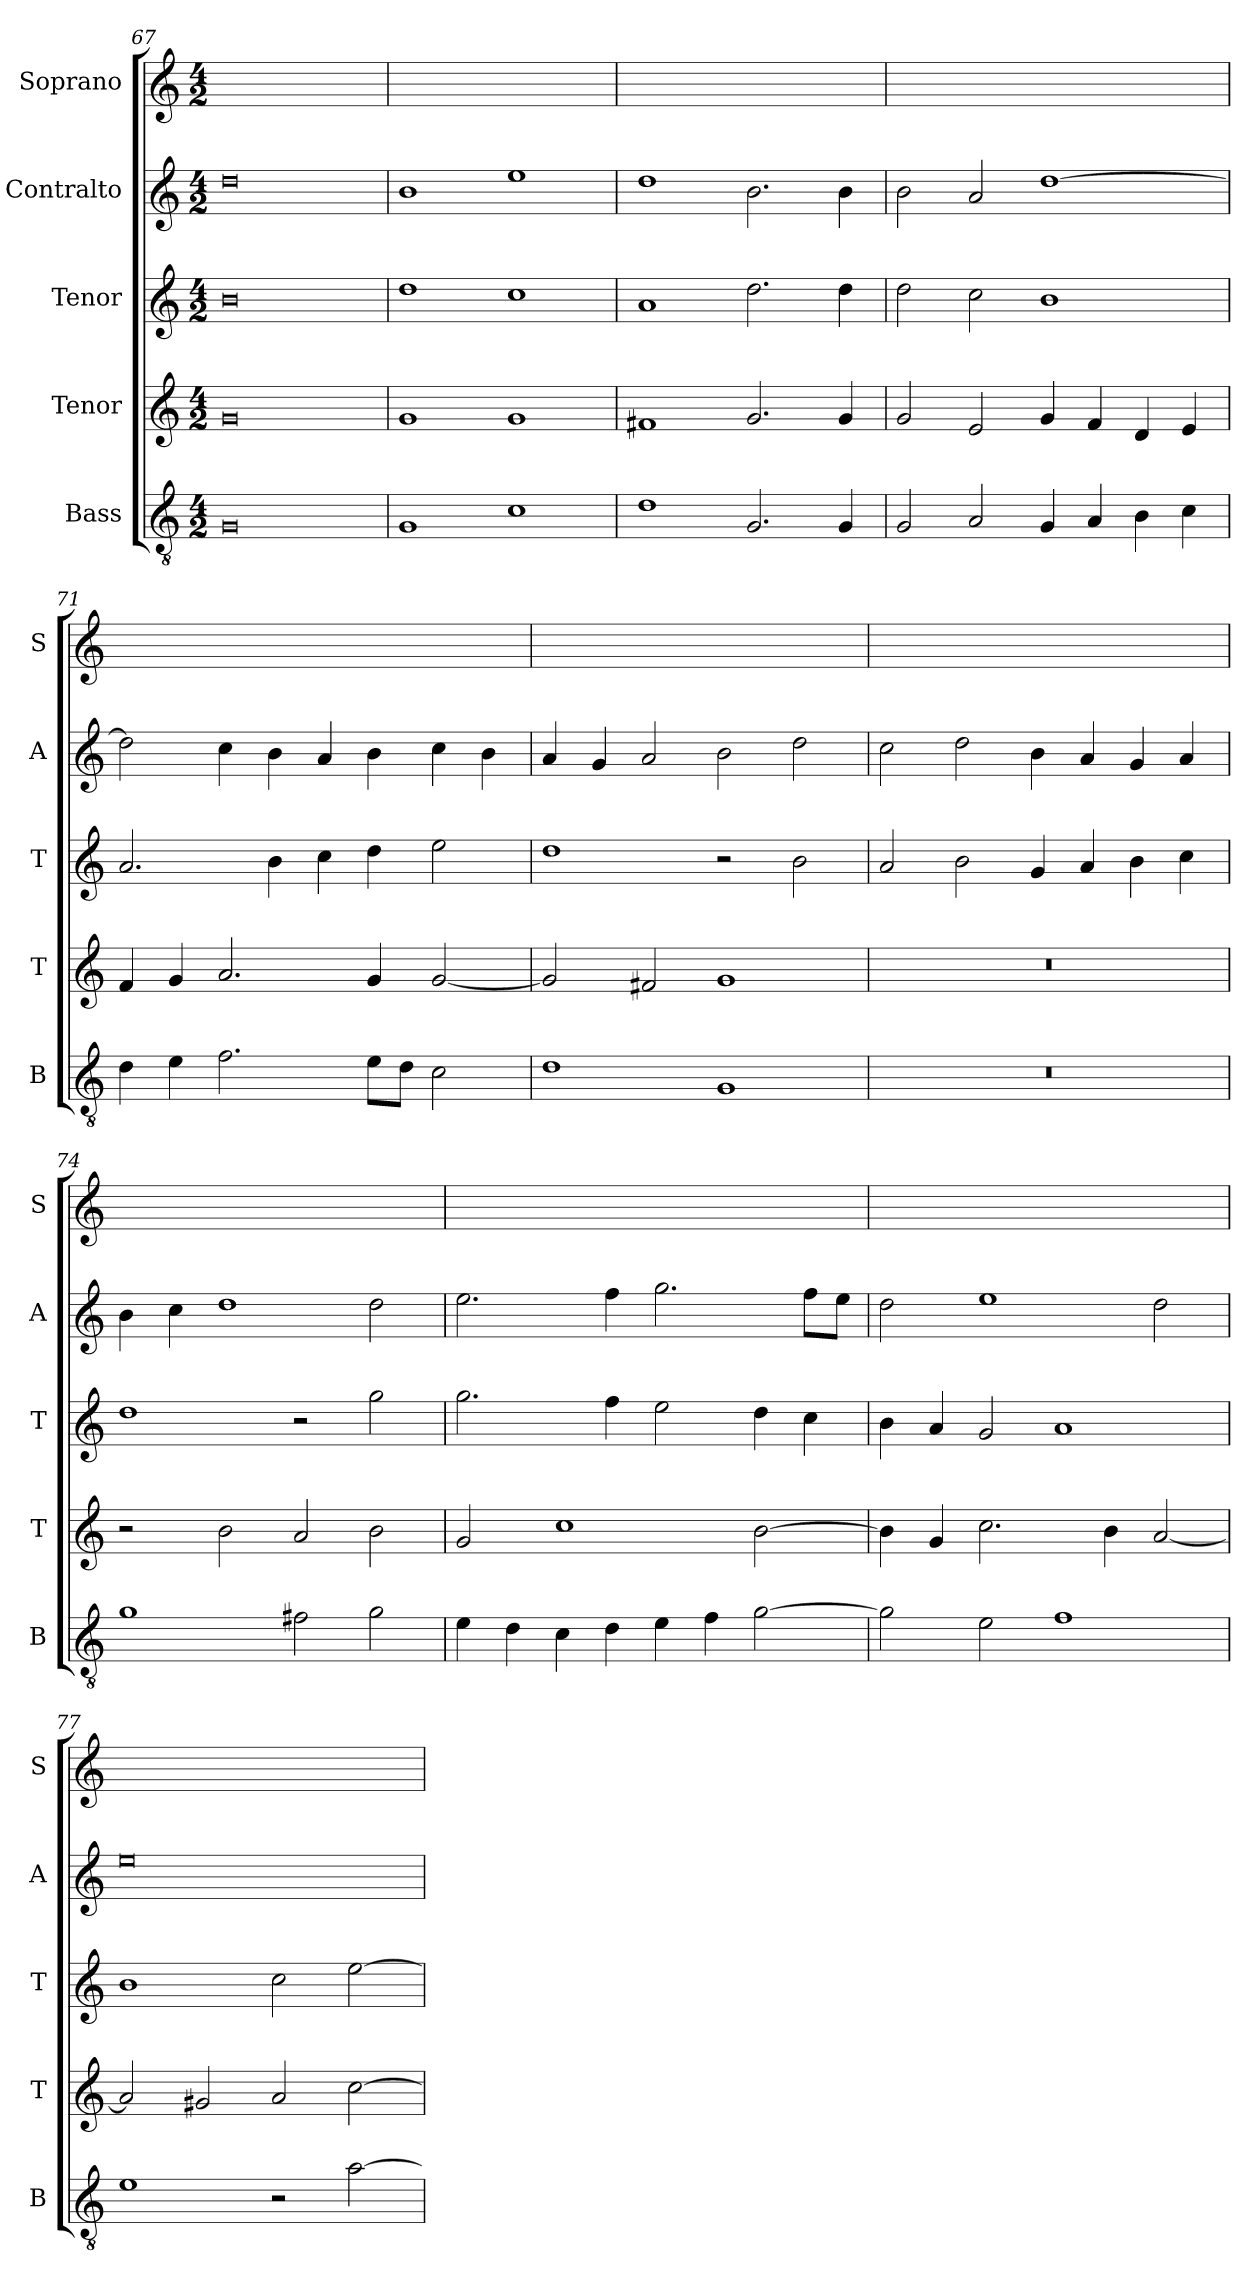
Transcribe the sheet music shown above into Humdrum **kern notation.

**kern	**kern	**kern	**kern	**kern
*part5	*part4	*part3	*part2	*part1
*staff5	*staff4	*staff3	*staff2	*staff1
*I"Bass	*I"Tenor	*I"Tenor	*I"Contralto	*I"Soprano
*I'B	*I'T	*I'T	*I'A	*I'S
*clefGv2	*clefG2	*clefG2	*clefG2	*clefG2
*k[]	*k[]	*k[]	*k[]	*k[]
*C:ion	*C:ion	*C:ion	*C:ion	*C:ion
*M4/2	*M4/2	*M4/2	*M4/2	*M4/2
=67	=67	=67	=67	=67
0G	0g	0b	0dd	0ryy
=68	=68	=68	=68	=68
1G	1g	1dd	1b	0ryy
1c	1g	1cc	1ee	.
=69	=69	=69	=69	=69
1d	1f#X	1a	1dd	0ryy
2.G	2.g	2.dd	2.b	.
4G	4g	4dd	4b	.
=70	=70	=70	=70	=70
2G	2g	2dd	2b	0ryy
2A	2e	2cc	2a	.
4G	4g	1b	[1dd	.
4A	4f	.	.	.
4B	4d	.	.	.
4c	4e	.	.	.
=71	=71	=71	=71	=71
4d	4f	2.a	2dd]	0ryy
4e	4g	.	.	.
2.f	2.a	.	4cc	.
.	.	4b	4b	.
.	.	4cc	4a	.
8e\L	4g	4dd	4b	.
8d\J	.	.	.	.
2c	[2g	2ee	4cc	.
.	.	.	4b	.
=72	=72	=72	=72	=72
1d	2g]	1dd	4a	0ryy
.	.	.	4g	.
.	2f#X	.	2a	.
1G	1g	2r	2b	.
.	.	2b	2dd	.
=73	=73	=73	=73	=73
0r	0r	2a	2cc	0ryy
.	.	2b	2dd	.
.	.	4g	4b	.
.	.	4a	4a	.
.	.	4b	4g	.
.	.	4cc	4a	.
=74	=74	=74	=74	=74
1g	2r	1dd	4b	0ryy
.	.	.	4cc	.
.	2b	.	1dd	.
2f#X	2a	2r	.	.
2g	2b	2gg	2dd	.
=75	=75	=75	=75	=75
4e	2g	2.gg	2.ee	0ryy
4d	.	.	.	.
4c	1cc	.	.	.
4d	.	4ff	4ff	.
4e	.	2ee	2.gg	.
4f	.	.	.	.
[2g	[2b	4dd	.	.
.	.	4cc	8ff\L	.
.	.	.	8ee\J	.
=76	=76	=76	=76	=76
2g]	4b]	4b	2dd	0ryy
.	4g	4a	.	.
2e	2.cc	2g	1ee	.
1f	.	1a	.	.
.	4b	.	.	.
.	[2a	.	2dd	.
=77	=77	=77	=77	=77
1e	2a]	1b	0ee	0ryy
.	2g#X	.	.	.
2r	2a	2cc	.	.
[2a	[2cc	[2ee	.	.
=	=	=	=	=
*-	*-	*-	*-	*-
